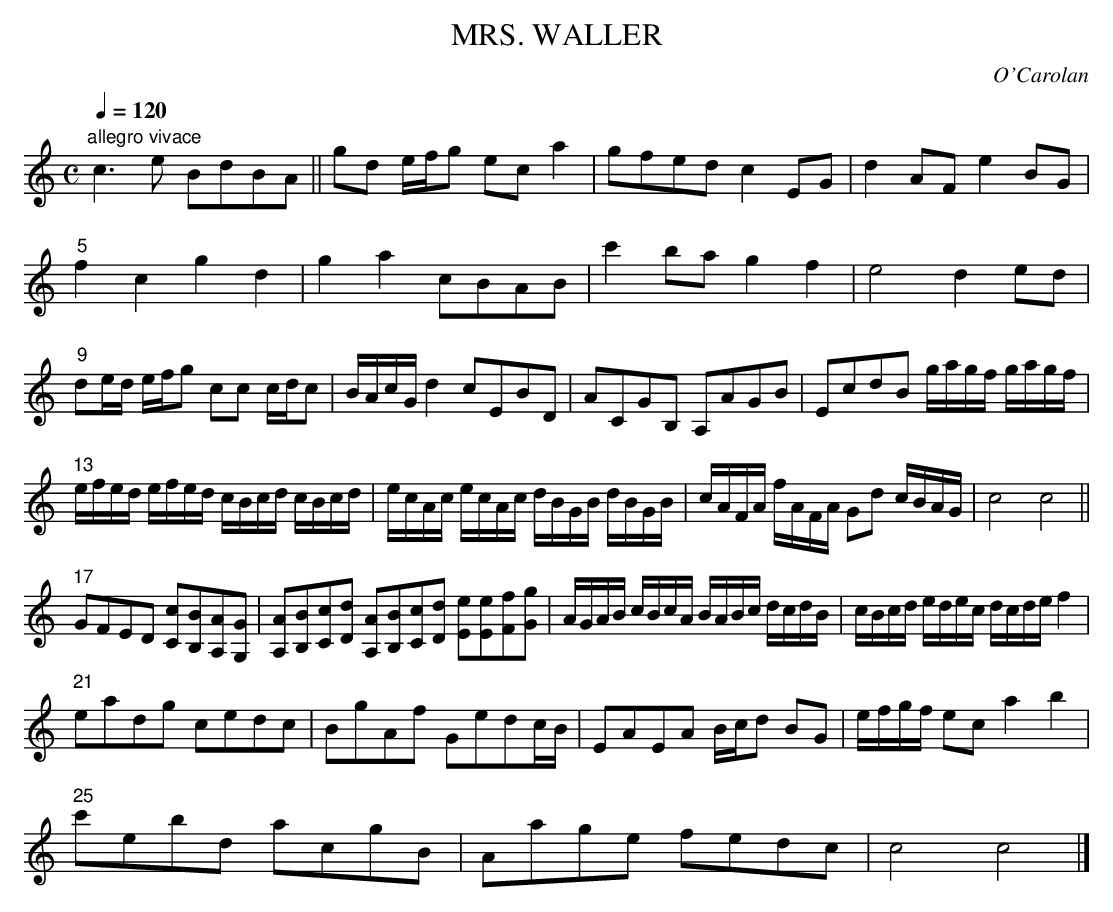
X:1
T:MRS. WALLER
C:O'Carolan
are the originals.
Q:1/4=120
M:C
L:1/8
K:C
"allegro vivace"
c3e BdBA||gd e/f/g ec a2|gfed c2EG|d2AF e2BG|
"5"f2c2 g2d2|g2a2 cBAB|c'2ba g2 f2|e4 d2ed|
"9"de/d/ e/f/g cc c/d/c|B/A/c/G/d2 cEBD|ACGB, A,AGB|EcdB g/a/g/f/ g/a/g/f/|
"13"e/f/e/d/ e/f/e/d/ c/B/c/d/ c/B/c/d/|e/c/A/c/ e/c/A/c/ d/B/G/B/ d/B/G/B/|c/A/F/A/ f/A/F/A/ Gd c/B/A/G/|c4 c4||
"17"GFED [cC][BB,][AA,][GG,]|[AA,][BB,][cC][dD] [AA,][BB,][cC][dD] [eE][eE][fF][gG]|A/G/A/B/ c/B/c/A/ B/A/B/c/ d/c/d/B/|c/B/c/d/ e/d/e/c/ d/c/d/e/ f2|
"21"eadg cedc|BgAf Gedc/B/|EAEA B/c/d BG|e/f/g/f/ ec a2b2|
"25"c'ebd acgB|Aage fedc|c4c4|]
